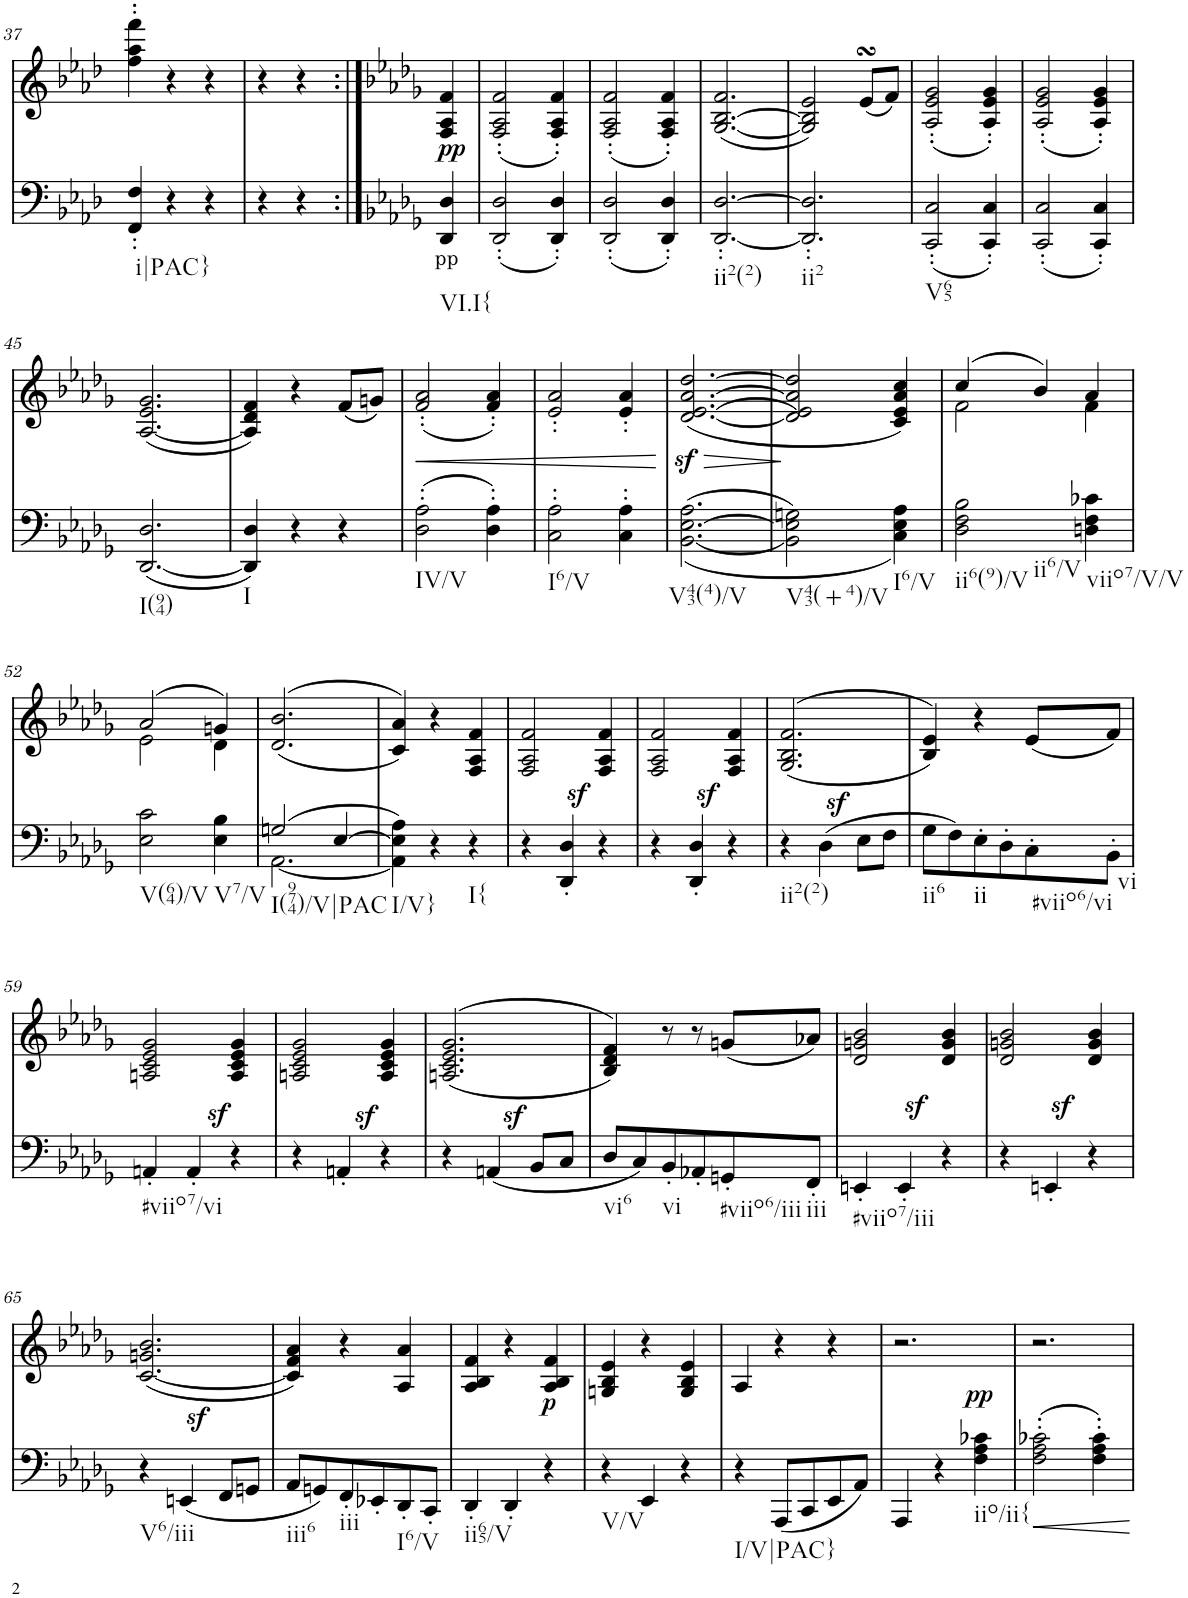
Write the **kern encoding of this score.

**kern	**text	**dynam	**kern	**text	**dynam
*part2	*part2	*part2	*part1	*part1	*part1
*staff2	*staff2	*staff2	*staff1	*staff1	*staff1
*I"piano	*	*	*I"piano	*	*
*I'Pno	*	*	*I'Pno	*	*
!!LO:PB:g=z
*clefF4	*	*	*clefG2	*	*
*k[b-e-a-d-]	*	*	*k[b-e-a-d-]	*	*
*f:	*	*	*f:	*	*
*M3/4	*	*	*M3/4	*	*
=37	=37	=37	=37	=37	=37
!LO:TX:b:t=i|PAC}	!	!	!	!	!
4FF/' 4F/'	.	.	4ff\' 4aa-\' 4fff\'	.	.
4r	.	.	4r	.	.
4r	.	.	4r	.	.
=38	=38	=38	=38	=38	=38
4r	.	.	4r	.	.
4r	.	.	4r	.	.
=38X2:|!	=38X2:|!	=38X2:|!	=38X2:|!	=38X2:|!	=38X2:|!
*k[b-e-a-d-g-]	*	*	*k[b-e-a-d-g-]	*	*
!LO:TX:b:t=VI.I{	!	!	!	!	!
!	!LO:LY:b	!LO:DY:a	!	!	!
4DD-/ 4D-/	pp	pp	4F/ 4A-/ 4f/	.	.
=39	=39	=39	=39	=39	=39
(2DD-/' 2D-/'	.	.	(2F/' 2A-/' 2f/'	.	.
4DD-/' 4D-/')	.	.	4F/' 4A-/' 4f/')	.	.
=40	=40	=40	=40	=40	=40
(2DD-/' 2D-/'	.	.	(2F/' 2A-/' 2f/'	.	.
4DD-/' 4D-/')	.	.	4F/' 4A-/' 4f/')	.	.
=41	=41	=41	=41	=41	=41
!LO:TX:b:t=ii2(2)	!	!	!	!	!
[2.DD-/' [2.D-/'	.	.	([2.G-/ [2.B-/ 2.f/	.	.
=42	=42	=42	=42	=42	=42
!LO:TX:b:t=ii2	!	!	!	!	!
2.DD-/]' 2.D-/]'	.	.	2G-/] 2B-/] 2e-/)	.	.
.	.	.	(8e-sSSS/L	.	.
.	.	.	8f/J)	.	.
=43	=43	=43	=43	=43	=43
!LO:TX:b:t=V65	!	!	!	!	!
(2CC/' 2C/'	.	.	(2A-/' 2e-/' 2g-/'	.	.
4CC/' 4C/')	.	.	4A-/' 4e-/' 4g-/')	.	.
=44	=44	=44	=44	=44	=44
(2CC/' 2C/'	.	.	(2A-/' 2e-/' 2g-/'	.	.
4CC/' 4C/')	.	.	4A-/' 4e-/' 4g-/')	.	.
!!LO:LB:g=z
=45	=45	=45	=45	=45	=45
!LO:TX:b:t=I(94)	!	!	!	!	!
([2.DD-/ 2.D-/	.	.	([2.A-/ 2.e-/ 2.g-/	.	.
=46	=46	=46	=46	=46	=46
!LO:TX:b:t=I	!	!	!	!	!
4DD-/] 4D-/)	.	.	4A-/] 4d-/ 4f/)	.	.
4r	.	.	4r	.	.
4r	.	.	(8f/L	.	.
.	.	.	8gn/J)	.	.
=47	=47	=47	=47	=47	=47
!LO:TX:b:t=IV/V	!	!	!	!	!
!	!	!	!	!	!LO:HP:b
(2D-\' 2A-\'	.	.	(2f/' 2a-/'	.	<
4D-\' 4A-\')	.	.	4f/' 4a-/')	.	.
=48	=48	=48	=48	=48	=48
!LO:TX:b:t=I6/V	!	!	!	!	!
2C\' 2A-\'	.	.	2e-/' 2a-/'	.	.
4C\' 4A-\'	.	.	4e-/' 4a-/'	.	.
.	.	.	.	.	[
=49	=49	=49	=49	=49	=49
!LO:TX:b:t=V43(4)/V	!	!	!	!	!
!	!	!	!	!	!LO:HP:b
(>(<[2.BB-\ [2.E-\ 2.A-\	.	.	([2.d-/z< [2.e-/z< [2.a-/z< [2.dd-/z<	.	>
=50	=50	=50	=50	=50	=50
!LO:TX:b:t=V43(+4)/V	!	!	!	!	!
2BB-\] 2E-\] 2Gn\)	.	.	2d-/] 2e-/] 2a-/] 2dd-/]	.	.
!LO:TX:b:t=I6/V	!	!	!	!	!
4C\ 4E-\ 4A-\)	.	.	4c/ 4e-/ 4a-/ 4cc/)	.	]
=51	=51	=51	=51	=51	=51
*	*	*	*^	*	*
!LO:TX:b:t=ii6(9)/V	!	!	!	!	!	!
!LO:TX:b:t=ii6/V	!	!	!	!	!	!
2D-\ 2F\ 2B-\	.	.	(4cc/	2f\	.	.
.	.	.	4b-/)	.	.	.
!LO:TX:b:t=viio7/V/V	!	!	!	!	!	!
4Dn\ 4F\ 4c-X\	.	.	4a-/	4f\	.	.
!!LO:LB:g=z	!!
=52	=52	=52	=52	=52	=52	=52
!LO:TX:b:t=V(64)/V	!	!	!	!	!	!
2E-\ 2c\	.	.	(2a-/	2e-\	.	.
!LO:TX:b:t=V7/V	!	!	!	!	!	!
4E-\ 4B-\	.	.	4gn/)	4d-\	.	.
=53	=53	=53	=53	=53	=53	=53
*^	*	*	*	*	*	*
!LO:TX:b:t=I(974)/V|PAC	!	!	!	!	!	!	!
*	*	*	*	*v	*v	*	*
(2Gn/	[2.AA-\	.	.	((>2.d-/ 2.b-/	.	.
[4E-/	.	.	.	.	.	.
=54	=54	=54	=54	=54	=54	=54
!LO:TX:b:t=I/V}	!	!	!	!	!	!
4E-\] 4A-\)	4AA-\]	.	.	4c/ 4a-/))	.	.
4r	2ryy	.	.	4r	.	.
!LO:TX:b:t=I{	!	!	!	!	!	!
4r	.	.	.	4F/ 4A-/ 4f/	.	.
*v	*v	*	*	*	*	*
=55	=55	=55	=55	=55	=55
4r	.	.	2F/ 2A-/ 2f/	.	.
4DD-/z>' 4D-/z>'	.	.	.	.	.
4r	.	.	4F/ 4A-/ 4f/	.	.
=56	=56	=56	=56	=56	=56
4r	.	.	2F/ 2A-/ 2f/	.	.
4DD-/z>' 4D-/z>'	.	.	.	.	.
4r	.	.	4F/ 4A-/ 4f/	.	.
=57	=57	=57	=57	=57	=57
!LO:TX:b:t=ii2(2)	!	!	!	!	!
4r	.	.	(>(2.G-/ 2.B-/ 2.f/	.	.
(4D-z>\	.	.	.	.	.
8E-\L	.	.	.	.	.
8F\J	.	.	.	.	.
=58	=58	=58	=58	=58	=58
!LO:TX:b:t=ii6	!	!	!	!	!
8G-\L	.	.	4B-/ 4e-/))	.	.
8F\)	.	.	.	.	.
!LO:TX:b:t=ii	!	!	!	!	!
8E-'\	.	.	4r	.	.
8D-'\	.	.	.	.	.
!LO:TX:b:t=#viio6/vi	!	!	!	!	!
8C'\	.	.	(8e-/L	.	.
!LO:TX:b:t=vi	!	!	!	!	!
8BB-'\J	.	.	8f/J)	.	.
!!LO:LB:g=z
=59	=59	=59	=59	=59	=59
!LO:TX:b:t=#viio7/vi	!	!	!	!	!
4AAn'/	.	.	2An/ 2c/ 2e-/ 2g-/	.	.
4AA'/	.	.	.	.	.
!	!	!LO:DY:a	!	!	!
4r	.	sf	4A/ 4c/ 4e-/ 4g-/	.	.
=60	=60	=60	=60	=60	=60
4r	.	.	2An/ 2c/ 2e-/ 2g-/	.	.
4AAn'/	.	.	.	.	.
!	!	!LO:DY:a	!	!	!
4r	.	sf	4A/ 4c/ 4e-/ 4g-/	.	.
=61	=61	=61	=61	=61	=61
4r	.	.	((>2.An/ 2.c/ 2.e-/ 2.g-/	.	.
(4AAn/	.	.	.	.	.
8BB-z>/L	.	.	.	.	.
8C/J	.	.	.	.	.
=62	=62	=62	=62	=62	=62
!LO:TX:b:t=vi6	!	!	!	!	!
8D-/L	.	.	4B-/ 4d-/ 4f/))	.	.
8C/)	.	.	.	.	.
!LO:TX:b:t=vi	!	!	!	!	!
8BB-'/	.	.	8r	.	.
8AA-X'/	.	.	8r	.	.
!LO:TX:b:t=#viio6/iii	!	!	!	!	!
8GGn'/	.	.	(8gn/L	.	.
!LO:TX:b:t=iii	!	!	!	!	!
8FF'/J	.	.	8a-X/J)	.	.
=63	=63	=63	=63	=63	=63
!LO:TX:b:t=#viio7/iii	!	!	!	!	!
4EEn'/	.	.	2d-/ 2gn/ 2b-/	.	.
4EEz>'/	.	.	.	.	.
4r	.	.	4d-/ 4g/ 4b-/	.	.
=64	=64	=64	=64	=64	=64
4r	.	.	2d-/ 2gn/ 2b-/	.	.
4EEnz>'/	.	.	.	.	.
4r	.	.	4d-/ 4g/ 4b-/	.	.
!!LO:LB:g=z
=65	=65	=65	=65	=65	=65
!LO:TX:b:t=V6/iii	!	!	!	!	!
4r	.	.	([2.c/ 2.gn/ 2.b-/	.	.
(4EEnz>/	.	.	.	.	.
8FF/L	.	.	.	.	.
8GGn/J	.	.	.	.	.
=66	=66	=66	=66	=66	=66
!LO:TX:b:t=iii6	!	!	!	!	!
8AA-/L	.	.	4c/] 4f/ 4a-/)	.	.
8GGn/)	.	.	.	.	.
!LO:TX:b:t=iii	!	!	!	!	!
8FF'/	.	.	4r	.	.
8EE-X'/	.	.	.	.	.
!LO:TX:b:t=I6/V	!	!	!	!	!
8DD-'/	.	.	4A-/ 4a-/	.	.
8CC'/J	.	.	.	.	.
=67	=67	=67	=67	=67	=67
!LO:TX:b:t=ii65/V	!	!	!	!	!
4DD-'/	.	.	4A-/ 4B-/ 4f/	.	.
4DD-'/	.	.	4r	.	.
!	!	!	!	!	!LO:DY:b
4r	.	.	4A-/ 4B-/ 4f/	.	p
=68	=68	=68	=68	=68	=68
!LO:TX:b:t=V/V	!	!	!	!	!
4r	.	.	4Gn/ 4B-/ 4e-/	.	.
4EE-/	.	.	4r	.	.
4r	.	.	4G/ 4B-/ 4e-/	.	.
=69	=69	=69	=69	=69	=69
!LO:TX:b:t=I/V|PAC}	!	!	!	!	!
!	!	!	!	!LO:LY:b	!
4r	.	.	4A-/	pp	.
(8AAA-/L	.	.	4r	.	.
8CC/	.	.	.	.	.
8EE-/	.	.	4r	.	.
8AA-/J)	.	.	.	.	.
=70	=70	=70	=70	=70	=70
!	!	!	!	!	!LO:DY:b
4AAA-/	.	.	2.r	.	pp
4r	.	.	.	.	.
!LO:TX:b:t=iio/ii{	!	!	!	!	!
4F\ 4A-\ 4c-X\	.	.	.	.	.
=71	=71	=71	=71	=71	=71
!	!LO:LY:b	!	!	!	!
(2F\' 2A-\' 2c-X\'	<	.	2.r	.	.
4F\' 4A-\' 4c-\')	.	.	.	.	.
=	=	=	=	=	=
*-	*-	*-	*-	*-	*-
